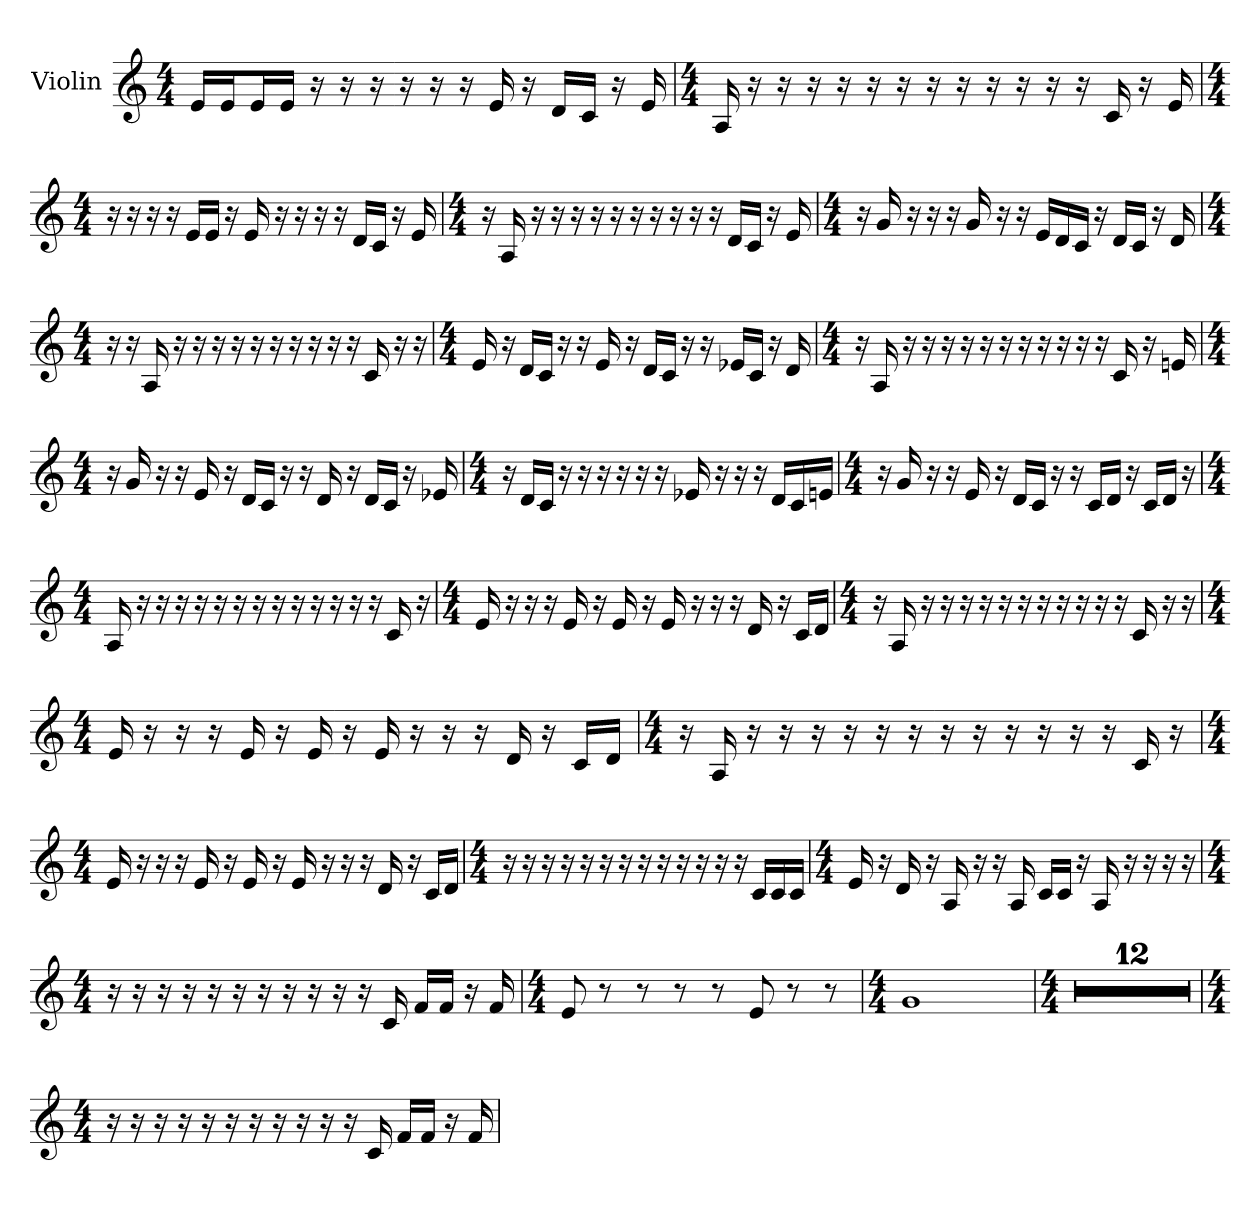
**kern
*part1
*staff1
*I"Violin
*I'Vln
*M4/4
=
16eLL
16eJ
16eL
16eJJ
16r
16r
16r
16r
16r
16r
16e
16r
16dLL
16cJJ
16r
16e
=
*M4/4
16A
16r
16r
16r
16r
16r
16r
16r
16r
16r
16r
16r
16r
16c
16r
16e
=
*M4/4
16r
16r
16r
16r
16eLL
16eJJ
16r
16e
16r
16r
16r
16r
16dLL
16cJJ
16r
16e
=
*M4/4
16r
16A
16r
16r
16r
16r
16r
16r
16r
16r
16r
16r
16dLL
16cJJ
16r
16e
=
*M4/4
16r
16g
16r
16r
16r
16g
16r
16r
16eLL
16d
16cJJ
16r
16dLL
16cJJ
16r
16d
=
*M4/4
16r
16r
16A
16r
16r
16r
16r
16r
16r
16r
16r
16r
16r
16c
16r
16r
=
*M4/4
16e
16r
16dLL
16cJJ
16r
16r
16e
16r
16dLL
16cJJ
16r
16r
16e-XLL
16cJJ
16r
16d
=
*M4/4
16r
16A
16r
16r
16r
16r
16r
16r
16r
16r
16r
16r
16r
16c
16r
16en
=
*M4/4
16r
16g
16r
16r
16e
16r
16dLL
16cJJ
16r
16r
16d
16r
16dLL
16cJJ
16r
16e-X
=
*M4/4
16r
16dLL
16cJJ
16r
16r
16r
16r
16r
16r
16e-X
16r
16r
16r
16dLL
16c
16enJJ
=
*M4/4
16r
16g
16r
16r
16e
16r
16dLL
16cJJ
16r
16r
16cLL
16dJJ
16r
16cLL
16dJJ
16r
=
*M4/4
16A
16r
16r
16r
16r
16r
16r
16r
16r
16r
16r
16r
16r
16r
16c
16r
=
*M4/4
16e
16r
16r
16r
16e
16r
16e
16r
16e
16r
16r
16r
16d
16r
16cLL
16dJJ
=
*M4/4
16r
16A
16r
16r
16r
16r
16r
16r
16r
16r
16r
16r
16r
16c
16r
16r
=
*M4/4
16e
16r
16r
16r
16e
16r
16e
16r
16e
16r
16r
16r
16d
16r
16cLL
16dJJ
=
*M4/4
16r
16A
16r
16r
16r
16r
16r
16r
16r
16r
16r
16r
16r
16r
16c
16r
=
*M4/4
16e
16r
16r
16r
16e
16r
16e
16r
16e
16r
16r
16r
16d
16r
16cLL
16dJJ
=
*M4/4
16r
16r
16r
16r
16r
16r
16r
16r
16r
16r
16r
16r
16r
16cLL
16c
16cJJ
=
*M4/4
16e
16r
16d
16r
16A
16r
16r
16A
16cLL
16cJJ
16r
16A
16r
16r
16r
16r
=
*M4/4
16r
16r
16r
16r
16r
16r
16r
16r
16r
16r
16r
16c
16fLL
16fJJ
16r
16f
=
*M4/4
8e
8r
8r
8r
8r
8e
8r
8r
=
*M4/4
1g
=
*M4/4
1r
=
*M4/4
1r
=
*M4/4
1r
=
*M4/4
1r
=
*M4/4
1r
=
*M4/4
1r
=
*M4/4
1r
=
*M4/4
1r
=
*M4/4
1r
=
*M4/4
1r
=
*M4/4
1r
=
*M4/4
1r
=
*M4/4
16r
16r
16r
16r
16r
16r
16r
16r
16r
16r
16r
16c
16fLL
16fJJ
16r
16f
=
*-
